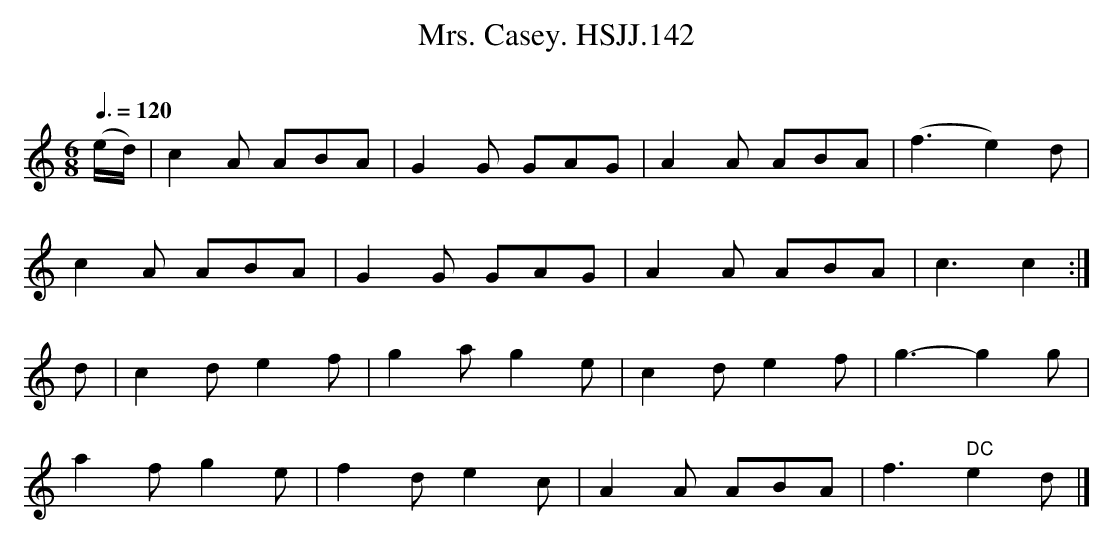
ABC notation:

X:1
T:Mrs. Casey. HSJJ.142
M:6/8
L:1/8
Q:3/8=120
O:
K:C
(e/d/)|c2A ABA|G2G GAG|A2A ABA|(f3e2)d|
c2A ABA|G2G GAG|A2A ABA|c3c2:|
d|c2de2f|g2ag2e|c2de2f|g3-g2g|
a2fg2e|f2de2c|A2A ABA|f3" DC"e2d|]
